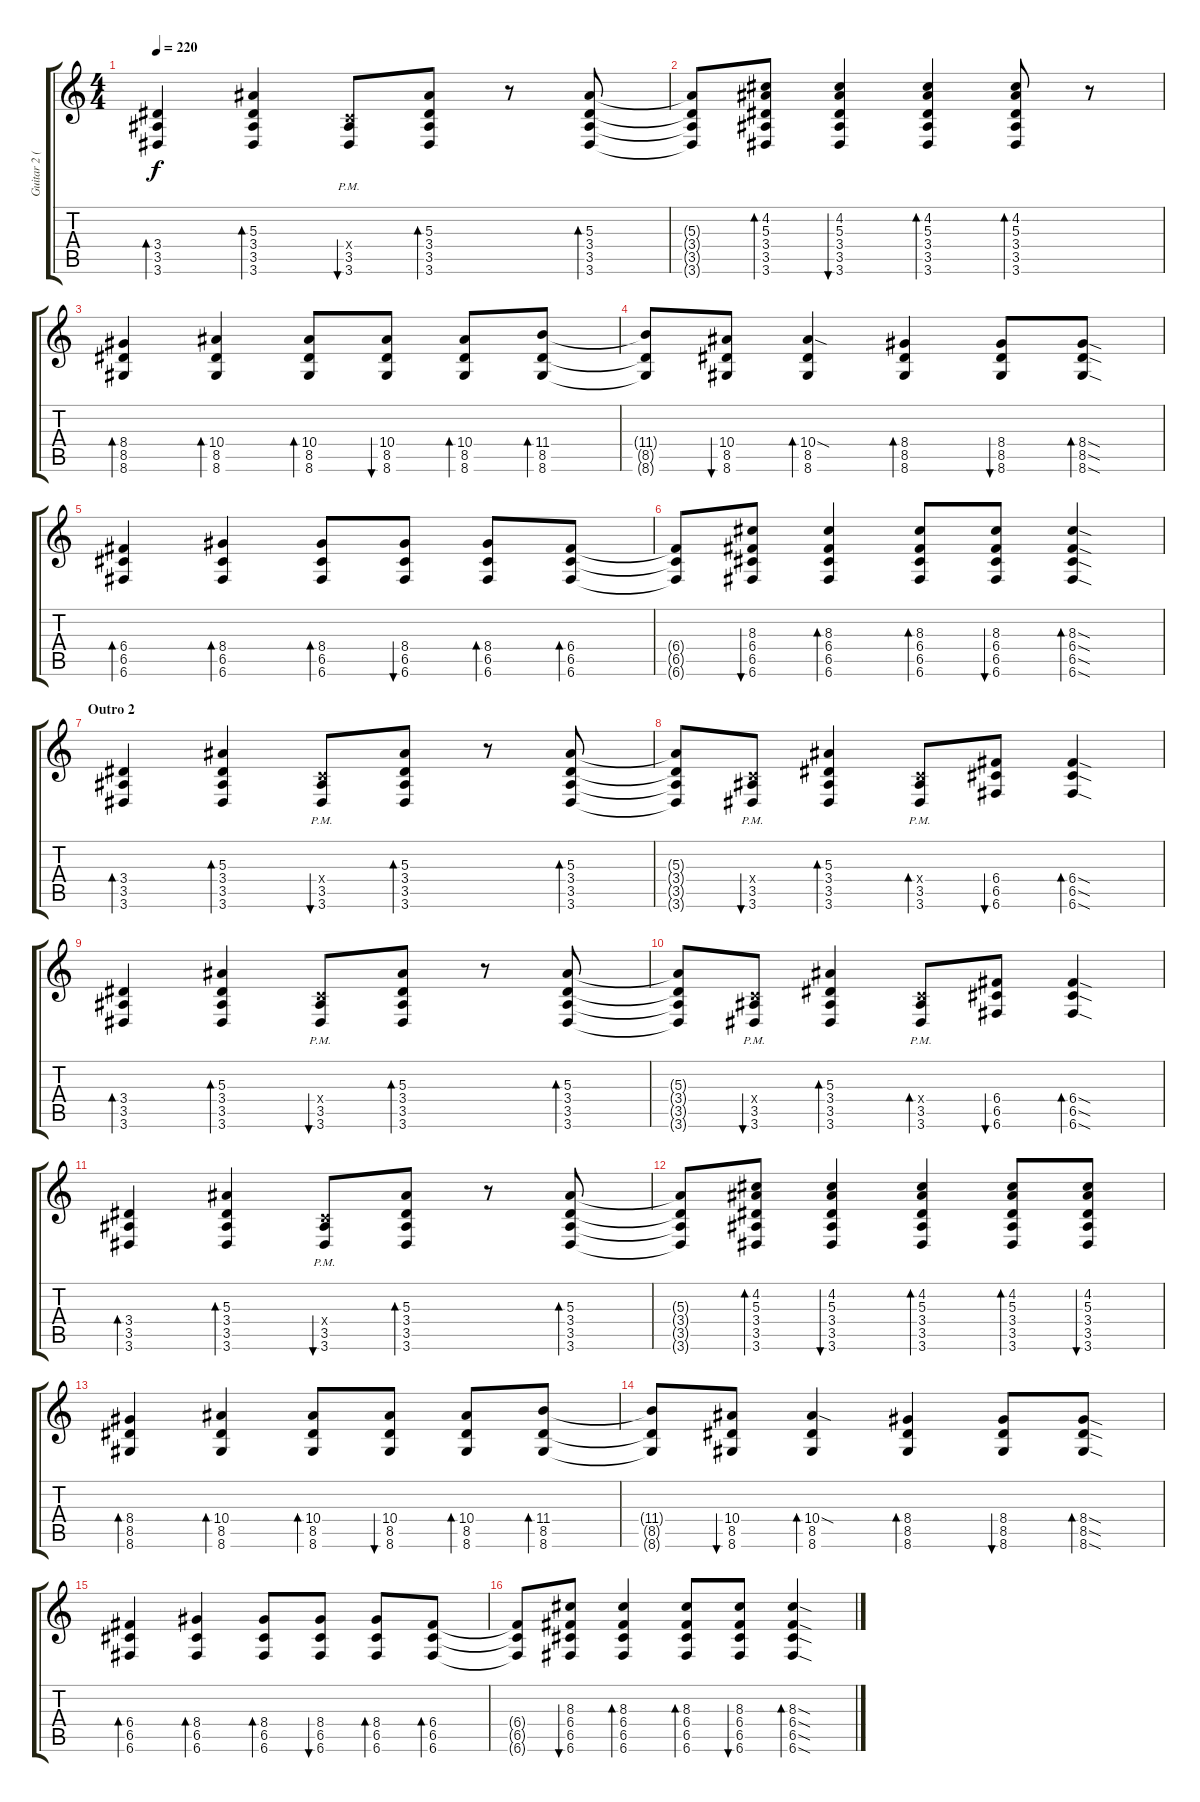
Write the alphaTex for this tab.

\track ("Guitar 2 (overdrive)" "Guitar 2 (") {instrument overdrivenguitar}
\staff {score tabs}
\tuning (D4 A3 F3 C3 G2 C2) {hide}
\ts (4 4)
\tempo 220
\clef g2
\ks c
(3.4 3.5 3.6).4{bd 60 dy f} (5.3 3.4 3.5 3.6).4{bd 60} (0.4{x} 3.5{pm} 3.6{pm}).8{bu 60} (5.3 3.4 3.5 3.6).8{bd 60} r.8 (5.3 3.4 3.5 3.6).8{bd 60} |
(5.3{t} 3.4{t} 3.5{t} 3.6{t}).8 (4.2 5.3 3.4 3.5 3.6).8{bd 60} (4.2 5.3 3.4 3.5 3.6).4{bu 60} (4.2 5.3 3.4 3.5 3.6).4{bd 60} (4.2 5.3 3.4 3.5 3.6).8{bd 60} r.8 |
(8.4 8.5 8.6).4{bd 60} (10.4 8.5 8.6).4{bd 60} (10.4 8.5 8.6).8{bd 60} (10.4 8.5 8.6).8{bu 60} (10.4 8.5 8.6).8{bd 60} (11.4 8.5 8.6).8{bd 60} |
(11.4{t} 8.5{t} 8.6{t}).8 (10.4 8.5 8.6).8{bu 60} (10.4{sod} 8.5 8.6).4{bd 60} (8.4 8.5 8.6).4{bd 60} (8.4 8.5 8.6).8{bu 60} (8.4{sod} 8.5{sod} 8.6{sod}).8{bd 60} |
(6.4 6.5 6.6).4{bd 60} (8.4 6.5 6.6).4{bd 60} (8.4 6.5 6.6).8{bd 60} (8.4 6.5 6.6).8{bu 60} (8.4 6.5 6.6).8{bd 60} (6.4 6.5 6.6).8{bd 60} |
(6.4{t} 6.5{t} 6.6{t}).8 (8.3 6.4 6.5 6.6).8{bu 60} (8.3 6.4 6.5 6.6).4{bd 60} (8.3 6.4 6.5 6.6).8{bd 60} (8.3 6.4 6.5 6.6).8{bu 60} (8.3{sod} 6.4{sod} 6.5{sod} 6.6{sod}).4{bd 60} |
\section ("" "Outro 2")
(3.4 3.5 3.6).4{bd 60 volume 13 instrument overdrivenguitar} (5.3 3.4 3.5 3.6).4{bd 60} (0.4{x} 3.5{pm} 3.6{pm}).8{bu 60} (5.3 3.4 3.5 3.6).8{bd 60} r.8 (5.3 3.4 3.5 3.6).8{bd 60} |
(5.3{t} 3.4{t} 3.5{t} 3.6{t}).8 (0.4{x} 3.5{pm} 3.6{pm}).8{bu 60} (5.3 3.4 3.5 3.6).4{bd 60} (0.4{x} 3.5{pm} 3.6{pm}).8{bd 60} (6.4 6.5 6.6).8{bu 60} (6.4{sod} 6.5{sod} 6.6{sod}).4{bd 60} |
(3.4 3.5 3.6).4{bd 60} (5.3 3.4 3.5 3.6).4{bd 60} (0.4{x} 3.5{pm} 3.6{pm}).8{bu 60} (5.3 3.4 3.5 3.6).8{bd 60} r.8 (5.3 3.4 3.5 3.6).8{bd 60} |
(5.3{t} 3.4{t} 3.5{t} 3.6{t}).8 (0.4{x} 3.5{pm} 3.6{pm}).8{bu 60} (5.3 3.4 3.5 3.6).4{bd 60} (0.4{x} 3.5{pm} 3.6{pm}).8{bd 60} (6.4 6.5 6.6).8{bu 60} (6.4{sod} 6.5{sod} 6.6{sod}).4{bd 60} |
(3.4 3.5 3.6).4{bd 60} (5.3 3.4 3.5 3.6).4{bd 60} (0.4{x} 3.5{pm} 3.6{pm}).8{bu 60} (5.3 3.4 3.5 3.6).8{bd 60} r.8 (5.3 3.4 3.5 3.6).8{bd 60} |
(5.3{t} 3.4{t} 3.5{t} 3.6{t}).8 (4.2 5.3 3.4 3.5 3.6).8{bd 60} (4.2 5.3 3.4 3.5 3.6).4{bu 60} (4.2 5.3 3.4 3.5 3.6).4{bd 60} (4.2 5.3 3.4 3.5 3.6).8{bd 60} (4.2 5.3 3.4 3.5 3.6).8{bu 60} |
(8.4 8.5 8.6).4{bd 60} (10.4 8.5 8.6).4{bd 60} (10.4 8.5 8.6).8{bd 60} (10.4 8.5 8.6).8{bu 60} (10.4 8.5 8.6).8{bd 60} (11.4 8.5 8.6).8{bd 60} |
(11.4{t} 8.5{t} 8.6{t}).8 (10.4 8.5 8.6).8{bu 60} (10.4{sod} 8.5 8.6).4{bd 60} (8.4 8.5 8.6).4{bd 60} (8.4 8.5 8.6).8{bu 60} (8.4{sod} 8.5{sod} 8.6{sod}).8{bd 60} |
(6.4 6.5 6.6).4{bd 60} (8.4 6.5 6.6).4{bd 60} (8.4 6.5 6.6).8{bd 60} (8.4 6.5 6.6).8{bu 60} (8.4 6.5 6.6).8{bd 60} (6.4 6.5 6.6).8{bd 60} |
(6.4{t} 6.5{t} 6.6{t}).8 (8.3 6.4 6.5 6.6).8{bu 60} (8.3 6.4 6.5 6.6).4{bd 60} (8.3 6.4 6.5 6.6).8{bd 60} (8.3 6.4 6.5 6.6).8{bu 60} (8.3{sod} 6.4{sod} 6.5{sod} 6.6{sod}).4{bd 60}
